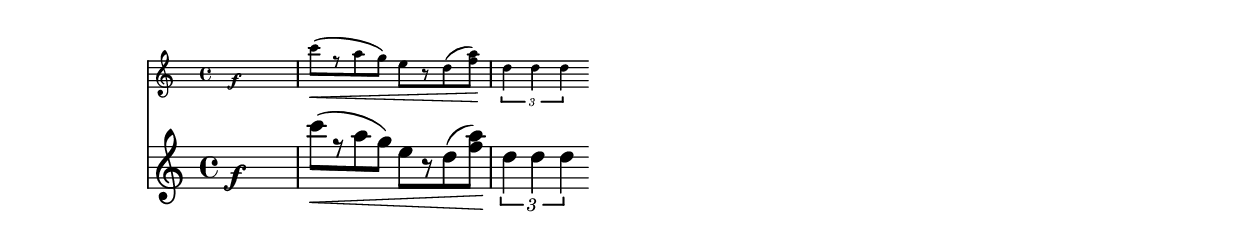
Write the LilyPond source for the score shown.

\header {
    
texidoc = "Staffs may be present in several sizes within a score.
This is achieved with an internal scaling factor. When code forgets
factor, objects generally become too thick or too large.
"

}
\version "2.1.23"

\score {
  <<
    \new Staff \with {
      fontSize = #-4
      \override StaffSymbol #'staff-space = #(magstep -4)
    }
    \notes \relative c' {
\override DynamicText  #'extra-offset = #'(0 . 3)
      s1-\f c''8[(\< r a g]) e[ r d( <f a>])\! \times 2/3 { d4 d d }
    }
    \new Staff
    \notes \relative c' {
\override DynamicText  #'extra-offset = #'(0 . 3)
      s1-\f c''8[(\< r a g]) e[ r d( <f a>])\! \times 2/3 { d4 d d }
    }
  >>

  \paper {
    #(paper-set-staff-size 6)
    raggedright = ##t
  }
}
